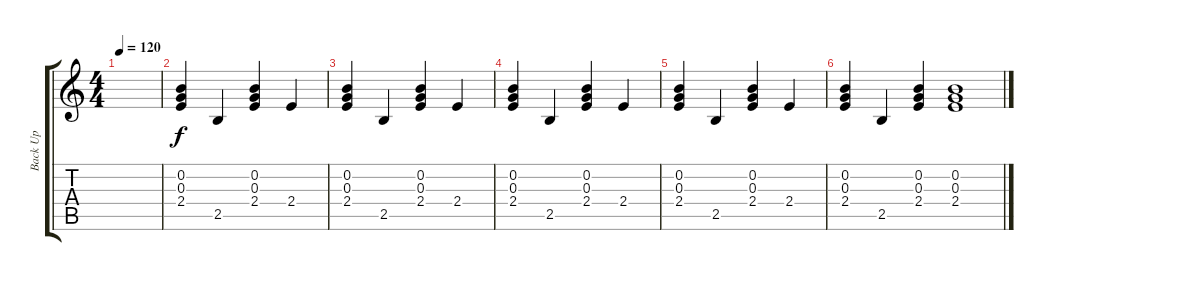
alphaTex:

\track ("Back Up" "Back Up") {instrument acousticguitarsteel}
\staff {score tabs}
\tuning (E4 B3 G3 D3 A2 E2) {hide}
\ts (4 4)
\tempo 120
\clef g2
\ks c
|
(0.2 0.3 2.4).4 2.5.4 (0.2 0.3 2.4).4 2.4.4 |
(0.2 0.3 2.4).4 2.5.4 (0.2 0.3 2.4).4 2.4.4 |
(0.2 0.3 2.4).4 2.5.4 (0.2 0.3 2.4).4 2.4.4 |
(0.2 0.3 2.4).4 2.5.4 (0.2 0.3 2.4).4 2.4.4 |
(0.2 0.3 2.4).4 2.5.4 (0.2 0.3 2.4).4 (0.2 0.3 2.4).1
